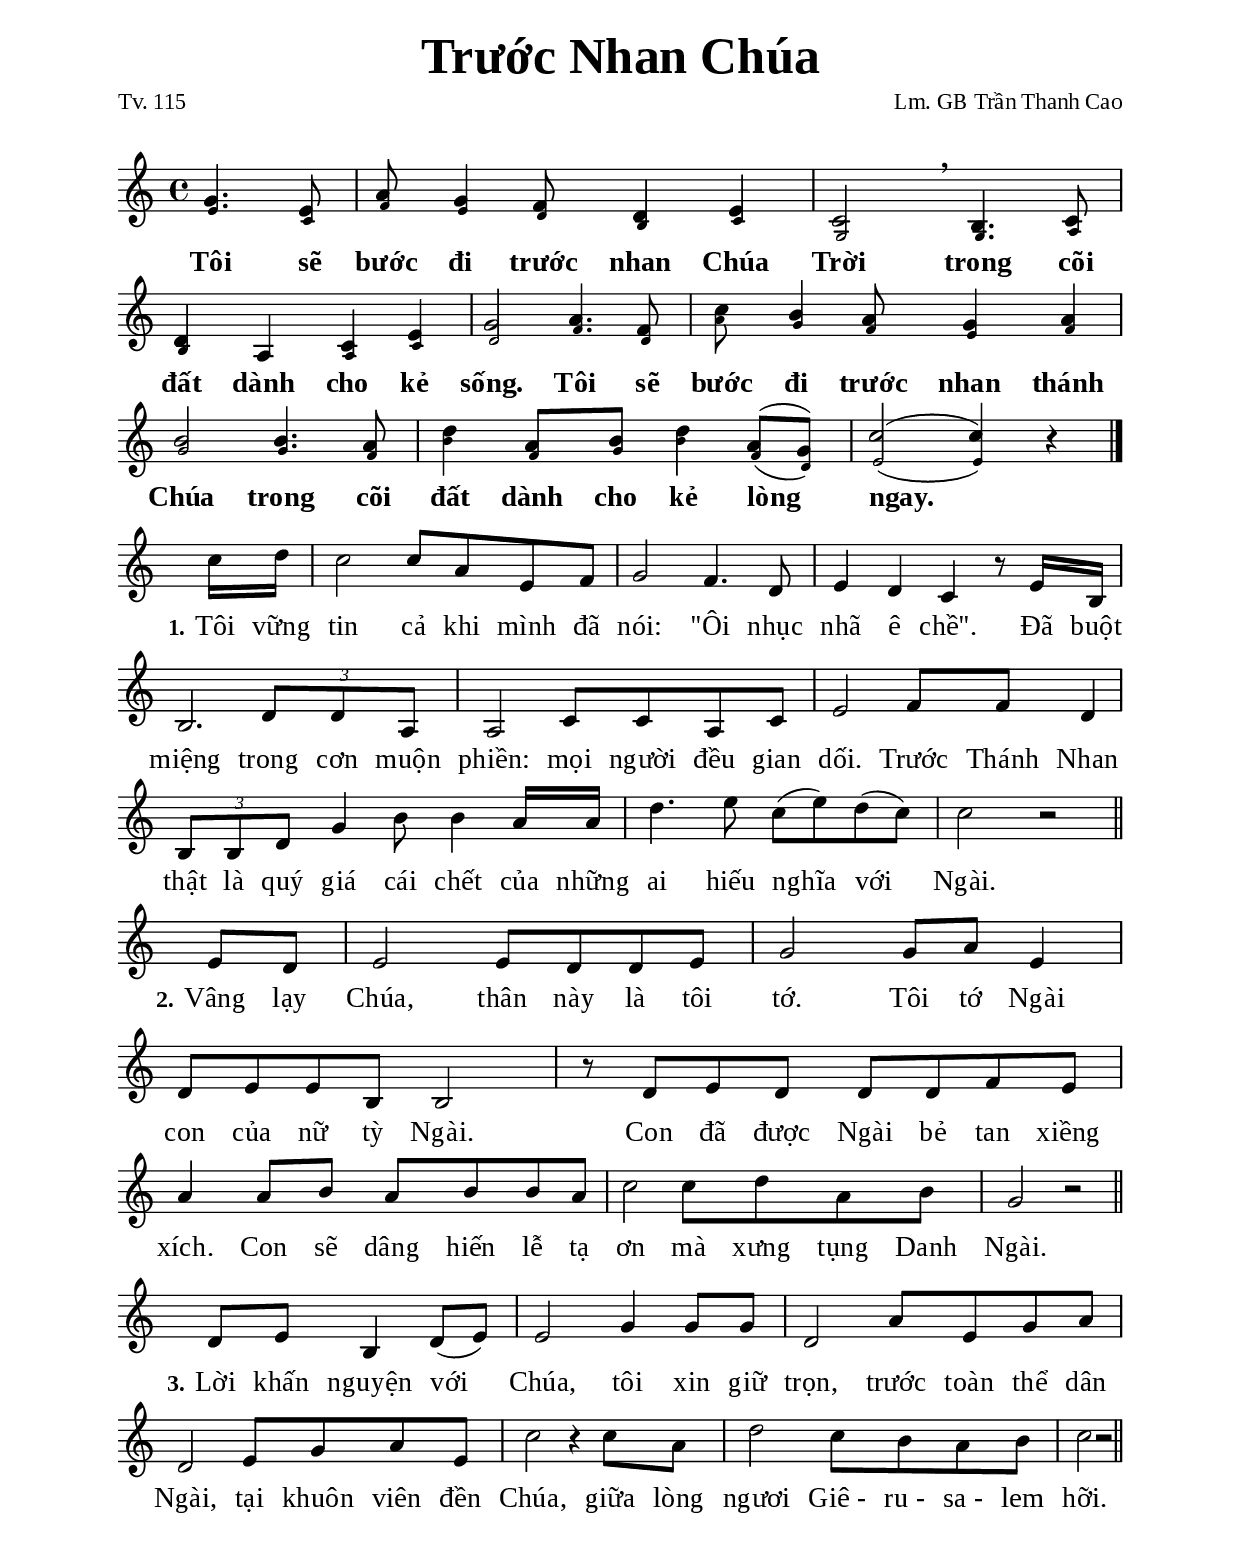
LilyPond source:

% Cài đặt chung
\version "2.22.1"
\include "english.ly"

\header {
  title = \markup { \fontsize #3 "Trước Nhan Chúa" }
  poet = "Tv. 115"
  composer = "Lm. GB Trần Thanh Cao"
  arranger = " "
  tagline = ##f
}

% Nhạc điệp khúc
nhacDiepKhucSop = \relative c'' {
  \partial 2 g4. e8 |
  a g4 f8 d4 e |
  c2 \breathe b4. c8 |
  d4 a c e |
  g2 a4. f8 |
  c' b4 a8 g4 a |
  b2 b4. a8 |
  d4 a8 b d4 a8 _(g) |
  c2 ^(c4) r \bar "|."
}

nhacDiepKhucBas = \relative c' {
  \partial 2 e4. c8 |
  f e4 d8 b4 c |
  g2 g4. a8 |
  b4 a a c |
  d2 f4. d8 |
  a' g4 f8 e4 f |
  g2 g4. f8 |
  b4 f8 g b4 f8 ^(d) |
  e2 _(e4) r
}

% Nhạc phiên khúc
nhacPhienKhucMot = \relative c'' {
  \partial 8 c16 d |
  c2 c8 a e f |
  g2 f4. d8 |
  e4 d c r8 e16 b |
  b2. \tuplet 3/2 { d8 d a } |
  a2 c8 c a c |
  e2 f8 f d4 |
  \tuplet 3/2 { b8 b d } g4 b8 b4 a16 a |
  d4. e8 c (e) d (c) |
  c2 r \bar "||"
}

nhacPhienKhucHai = \relative c' {
  \partial 4 e8 d |
  e2 e8 d d e |
  g2 g8 a e4 |
  d8 e e b b2 |
  r8 d e d d d f e |
  a4 a8 b a b b a |
  c2 c8 d a b |
  g2 r \bar "||"
}

nhacPhienKhucBa = \relative c' {
  \partial 2. d8 e b4 d8 (e) |
  e2 g4 g8 g |
  d2 a'8 e g a |
  d,2 e8 g a e |
  c'2 r4 c8 a |
  d2 c8 b a b |
  c2 r \bar "||"
}

% Lời điệp khúc
loiDiepKhuc = \lyricmode {
  Tôi sẽ bước đi trước nhan Chúa Trời
  trong cõi đất dành cho kẻ sống.
  Tôi sẽ bước đi trước nhan thánh Chúa
  trong cõi đất dành cho kẻ lòng ngay.
}

% Lời phiên khúc
loiPhienKhucMot = \lyricmode {
  \set stanza = #"1."
  Tôi vững tin cả khi mình đã nói:
  ''Ôi nhục nhã ê chề''.
  Đã buột miệng trong cơn muộn phiền:
  mọi người đều gian dối.
  Trước Thánh Nhan thật là quý giá
  cái chết của những ai hiếu nghĩa với Ngài.
}

loiPhienKhucHai = \lyricmode {
  \set stanza = #"2."
  Vâng lạy Chúa, thân này là tôi tớ.
  Tôi tớ Ngài
  con của nữ tỳ Ngài.
  Con đã được Ngài bẻ tan xiềng xích.
  Con sẽ dâng hiến lễ tạ ơn mà xưng tụng Danh Ngài.
}

loiPhienKhucBa = \lyricmode {
  \set stanza = #"3."
  Lời khấn nguyện với Chúa, tôi xin giữ trọn,
  trước toàn thể dân Ngài, tại khuôn viên đền Chúa,
  giữa lòng ngươi "Giê -" "ru -" "sa -" lem hỡi.
}


% Dàn trang
\paper {
  #(set-paper-size "a4")
  top-margin = 20\mm
  bottom-margin = 10\mm
  left-margin = 20\mm
  right-margin = 20\mm
  indent = #0
  #(define fonts
    (make-pango-font-tree
      "Liberation Serif"
      "Liberation Serif"
      "Liberation Serif"
      (/ 20 20)))
  page-count = #1
  system-system-spacing = #'((basic-distance . 12)
                             (minimum-distance . 12)
                             (padding . 1))
  score-system-spacing = #'((basic-distance . 12)
                             (minimum-distance . 12)
                             (padding . 1))
}

% Thiết lập tông và nhịp
TongNhip = { \key c \major \time 4/4 }

% Đổi kích thước nốt cho bè phụ
notBePhu =
#(define-music-function (font-size music) (number? ly:music?)
   (for-some-music
     (lambda (m)
       (if (music-is-of-type? m 'rhythmic-event)
           (begin
             (set! (ly:music-property m 'tweaks)
                   (cons `(font-size . ,font-size)
                         (ly:music-property m 'tweaks)))
             #t)
           #f))
     music)
   music)

\score {
  \new ChoirStaff <<
    \new Staff = diepKhuc \with {
        \consists "Merge_rests_engraver"
        %\magnifyStaff #(magstep +1)
        printPartCombineTexts = ##f
      }
      <<
      \new Voice \TongNhip \partCombine 
        \nhacDiepKhucSop
        \notBePhu -3 { \nhacDiepKhucBas }
      \new NullVoice = nhacThamChieu \nhacDiepKhucSop
      \new Lyrics \with {
          \override VerticalAxisGroup.
            nonstaff-relatedstaff-spacing.padding = #1
          \override VerticalAxisGroup.
            nonstaff-unrelatedstaff-spacing.padding = #1
        }
        \lyricsto nhacThamChieu \loiDiepKhuc
      >>
  >>
  \layout {
    \override Lyrics.LyricText.font-series = #'bold
    \override Lyrics.LyricText.font-size = #+2
    \override Lyrics.LyricSpace.minimum-distance = #3
    \override Score.BarNumber.break-visibility = ##(#f #f #f)
    \override Score.SpacingSpanner.uniform-stretching = ##t
  }
}

\score {
  \new ChoirStaff <<
    \new Staff = phienKhuc \with {
        %\magnifyStaff #(magstep +1)
      }
      <<
      \new Voice = beSop {
        \key c \major \time 4/4 \nhacPhienKhucMot
      }
    >>
    \new Lyrics \with {
          \override VerticalAxisGroup.
            nonstaff-relatedstaff-spacing.padding = #1
          \override VerticalAxisGroup.
            nonstaff-unrelatedstaff-spacing.padding = #1
        }
        \lyricsto beSop \loiPhienKhucMot
  >>
  \layout {
    \override Staff.TimeSignature.transparent = ##t
    \override Lyrics.LyricText.font-size = #+2
    \override Lyrics.LyricSpace.minimum-distance = #1.6
    \override Score.BarNumber.break-visibility = ##(#f #f #f)
    \override Score.SpacingSpanner.uniform-stretching = ##t
  }
}

\score {
  \new ChoirStaff <<
    \new Staff = phienKhuc \with {
        %\magnifyStaff #(magstep +1)
      }
      <<
      \new Voice = beSop {
        \key c \major \time 4/4 \nhacPhienKhucHai
      }
    >>
    \new Lyrics \with {
          \override VerticalAxisGroup.
            nonstaff-relatedstaff-spacing.padding = #1.2
          \override VerticalAxisGroup.
            nonstaff-unrelatedstaff-spacing.padding = #1
        }
        \lyricsto beSop \loiPhienKhucHai
  >>
  \layout {
    \override Staff.TimeSignature.transparent = ##t
    \override Lyrics.LyricText.font-size = #+2
    \override Lyrics.LyricSpace.minimum-distance = #2.5
    \override Score.BarNumber.break-visibility = ##(#f #f #f)
    \override Score.SpacingSpanner.uniform-stretching = ##t
  }
}

\score {
  \new ChoirStaff <<
    \new Staff = phienKhuc \with {
        %\magnifyStaff #(magstep +1)
      }
      <<
      \new Voice = beSop {
        \key c \major \time 4/4 \nhacPhienKhucBa
      }
    >>
    \new Lyrics \with {
          \override VerticalAxisGroup.
            nonstaff-relatedstaff-spacing.padding = #1.2
          \override VerticalAxisGroup.
            nonstaff-unrelatedstaff-spacing.padding = #1
        }
        \lyricsto beSop \loiPhienKhucBa
  >>
  \layout {
    \override Staff.TimeSignature.transparent = ##t
    \override Lyrics.LyricText.font-size = #+2
    \override Lyrics.LyricSpace.minimum-distance = #1.7
    \override Score.BarNumber.break-visibility = ##(#f #f #f)
    \override Score.SpacingSpanner.uniform-stretching = ##t
  }
}
